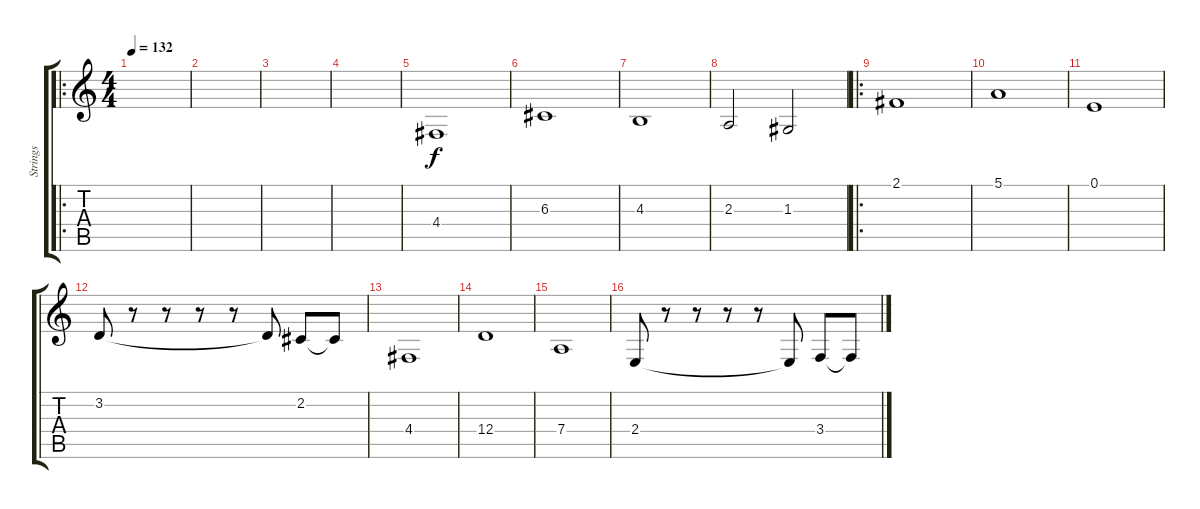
\track ("Strings" "Strings") {instrument stringensemble1}
\staff {score tabs}
\tuning (E4 B3 G3 D3 A2 D2) {hide}
\ro
\ts (4 4)
\tempo 132
\clef g2
\ks c
|
|
|
|
4.4.1 |
6.3.1 |
4.3.1 |
2.3.2 1.3.2 |
\ro
2.1.1 |
5.1.1 |
0.1.1 |
3.2.8 r.8 r.8 r.8 r.8 3.2{t}.8 2.2.8 2.2{t}.8 |
4.4.1 |
12.4.1 |
7.4.1 |
2.4.8 r.8 r.8 r.8 r.8 2.4{t}.8 3.4.8 3.4{t}.8
